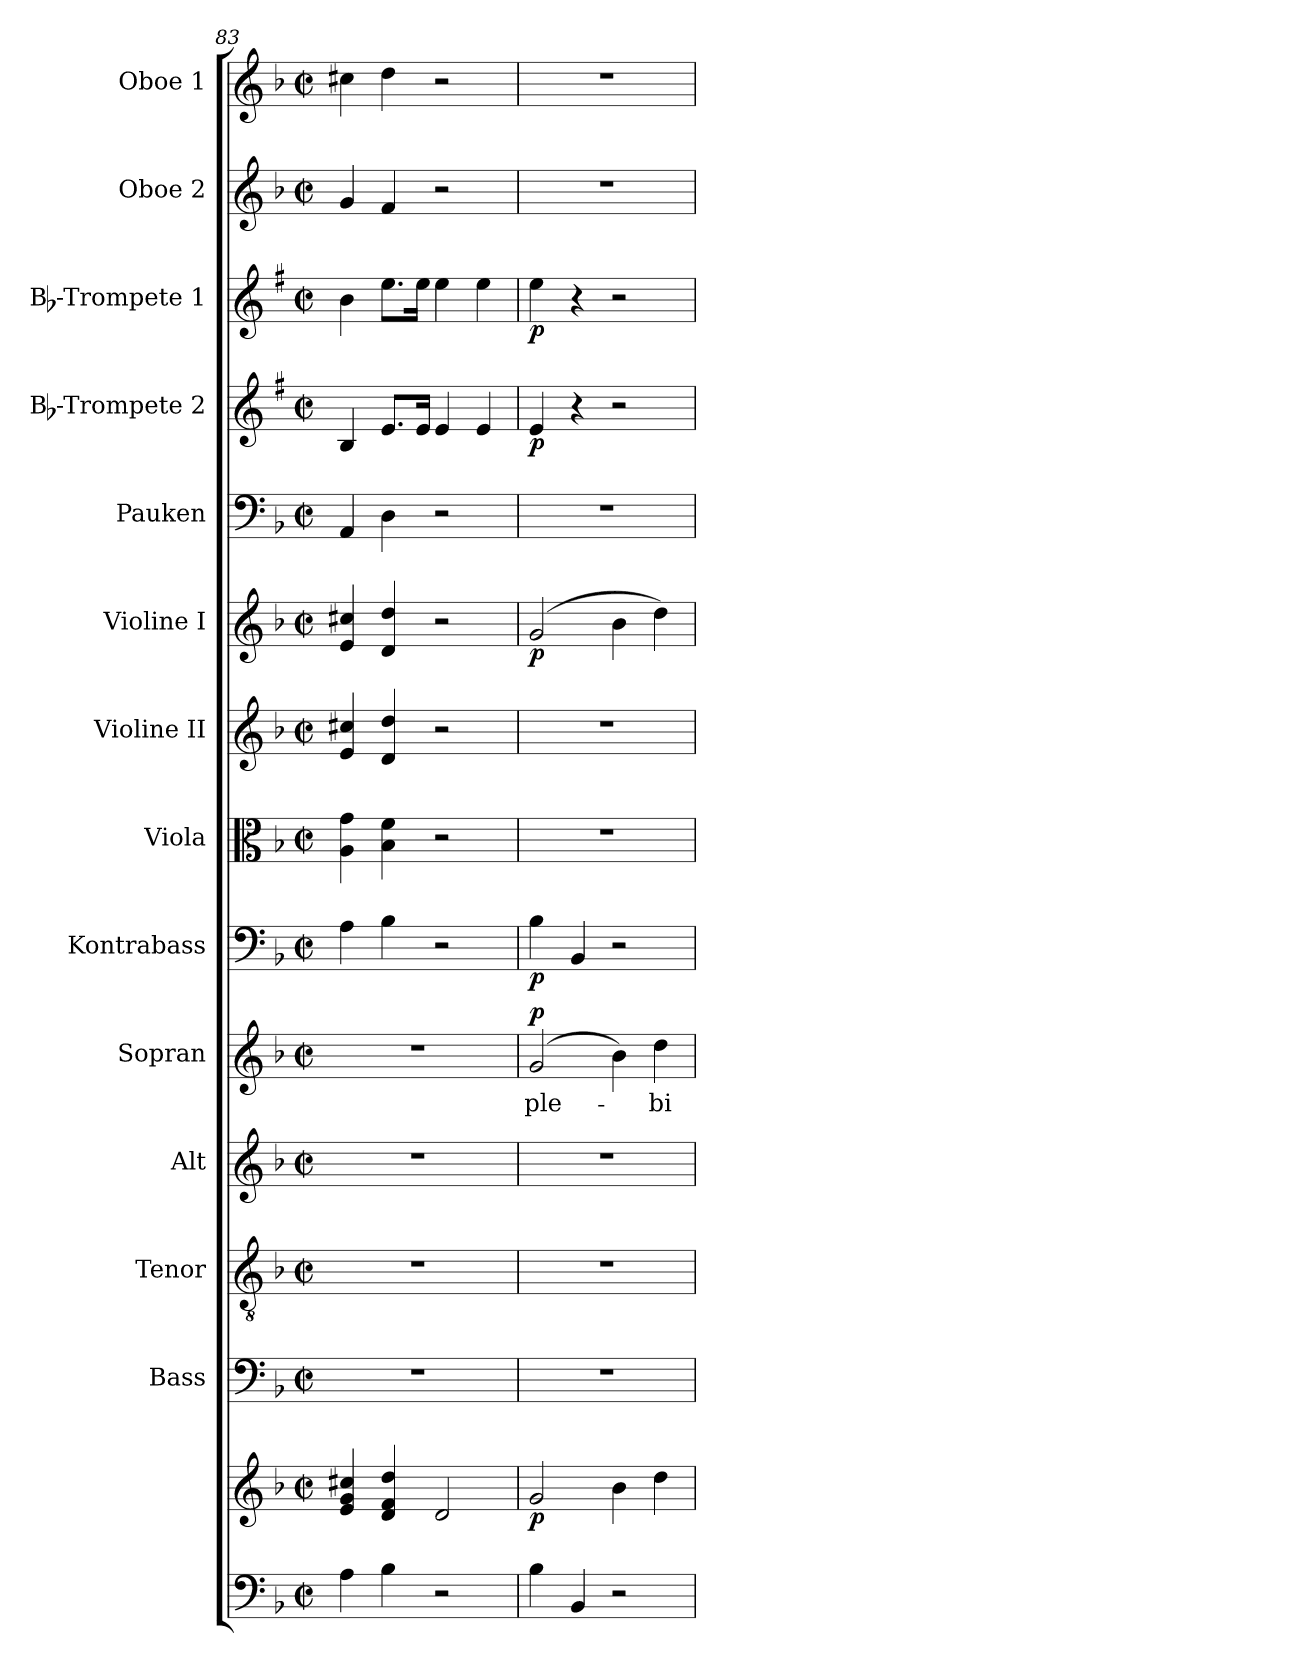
**kern	**kern	**dynam	**kern	**kern	**kern	**kern	**text	**dynam	**kern	**dynam	**kern	**kern	**kern	**dynam	**kern	**kern	**dynam	**kern	**dynam	**kern	**kern
*part14	*part14	*part14	*part13	*part12	*part11	*part10	*part10	*part10	*part9	*part9	*part8	*part7	*part6	*part6	*part5	*part4	*part4	*part3	*part3	*part2	*part1
*staff15	*staff14	*staff14/15	*staff13	*staff12	*staff11	*staff10	*staff10	*staff10	*staff9	*staff9	*staff8	*staff7	*staff6	*staff6	*staff5	*staff4	*staff4	*staff3	*staff3	*staff2	*staff1
*	*	*	*I"Bass	*I"Tenor	*I"Alt	*I"Sopran	*	*	*I"Kontrabass	*	*I"Viola	*I"Violine II	*I"Violine I	*	*I"Pauken	*I"Bb-Trompete 2	*	*I"Bb-Trompete 1	*	*I"Oboe 2	*I"Oboe 1
*	*	*	*I'B.	*I'T.	*I'A.	*I'S.	*	*	*I'Kb.	*	*I'Vla.	*I'Vl. II	*I'Vl. I	*	*I'Pk.	*I'Bb Trp. 2	*	*I'Bb Trp. 1	*	*I'Ob. 2	*I'Ob. 1
*clefF4	*clefG2	*	*clefF4	*clefGv2	*clefG2	*clefG2	*	*	*clefF4	*	*clefC3	*clefG2	*clefG2	*	*clefF4	*clefG2	*	*clefG2	*	*clefG2	*clefG2
*	*	*	*	*	*	*	*	*	*ITrd7c12	*	*	*	*	*	*	*ITrd1c2	*	*ITrd1c2	*	*	*
*k[b-]	*k[b-]	*	*k[b-]	*k[b-]	*k[b-]	*k[b-]	*	*	*k[b-]	*	*k[b-]	*k[b-]	*k[b-]	*	*k[b-]	*k[b-]	*	*k[b-]	*	*k[b-]	*k[b-]
*F:	*F:	*	*F:	*F:	*F:	*F:	*	*	*F:	*	*F:	*F:	*F:	*	*F:	*F:	*	*F:	*	*F:	*F:
*M2/2	*M2/2	*	*M2/2	*M2/2	*M2/2	*M2/2	*	*	*M2/2	*	*M2/2	*M2/2	*M2/2	*	*M2/2	*M2/2	*	*M2/2	*	*M2/2	*M2/2
*met(c|)	*met(c|)	*	*met(c|)	*met(c|)	*met(c|)	*met(c|)	*	*	*met(c|)	*	*met(c|)	*met(c|)	*met(c|)	*	*met(c|)	*met(c|)	*	*met(c|)	*	*met(c|)	*met(c|)
=83	=83	=83	=83	=83	=83	=83	=83	=83	=83	=83	=83	=83	=83	=83	=83	=83	=83	=83	=83	=83	=83
4A\	4e/ 4g/ 4cc#X/	.	1r	1r	1r	1r	.	.	4AA\	.	4A\ 4g\	4e/ 4cc#X/	4e/ 4cc#X/	.	4AA/	4A/	.	4a\	.	4g/	4cc#X\
4B-\	4d/ 4f/ 4dd/	.	.	.	.	.	.	.	4BB-\	.	4B-\ 4f\	4d/ 4dd/	4d/ 4dd/	.	4D\	8.d/L	.	8.dd\L	.	4f/	4dd\
.	.	.	.	.	.	.	.	.	.	.	.	.	.	.	.	16d/Jk	.	16dd\Jk	.	.	.
2r	2d/	.	.	.	.	.	.	.	2r	.	2r	2r	2r	.	2r	4d/	.	4dd\	.	2r	2r
.	.	.	.	.	.	.	.	.	.	.	.	.	.	.	.	4d/	.	4dd\	.	.	.
=84	=84	=84	=84	=84	=84	=84	=84	=84	=84	=84	=84	=84	=84	=84	=84	=84	=84	=84	=84	=84	=84
!	!	!LO:DY:b	!	!	!	!	!LO:LY:b	!LO:DY:a	!	!LO:DY:b	!	!	!	!LO:DY:b	!	!	!LO:DY:b	!	!LO:DY:b	!	!
4B-\	2g/	p	1r	1r	1r	(2g/	ple-	p	4BB-\	p	1r	1r	(2g/	p	1r	4d/	p	4dd\	p	1r	1r
4BB-/	.	.	.	.	.	.	.	.	4BBB-/	.	.	.	.	.	.	4r	.	4r	.	.	.
2r	4b-\	.	.	.	.	4b-\)	.	.	2r	.	.	.	4b-\	.	.	2r	.	2r	.	.	.
!	!	!	!	!	!	!	!LO:LY:b	!	!	!	!	!	!	!	!	!	!	!	!	!	!
.	4dd\	.	.	.	.	4dd\	-bi	.	.	.	.	.	4dd\)	.	.	.	.	.	.	.	.
=	=	=	=	=	=	=	=	=	=	=	=	=	=	=	=	=	=	=	=	=	=
*-	*-	*-	*-	*-	*-	*-	*-	*-	*-	*-	*-	*-	*-	*-	*-	*-	*-	*-	*-	*-	*-
